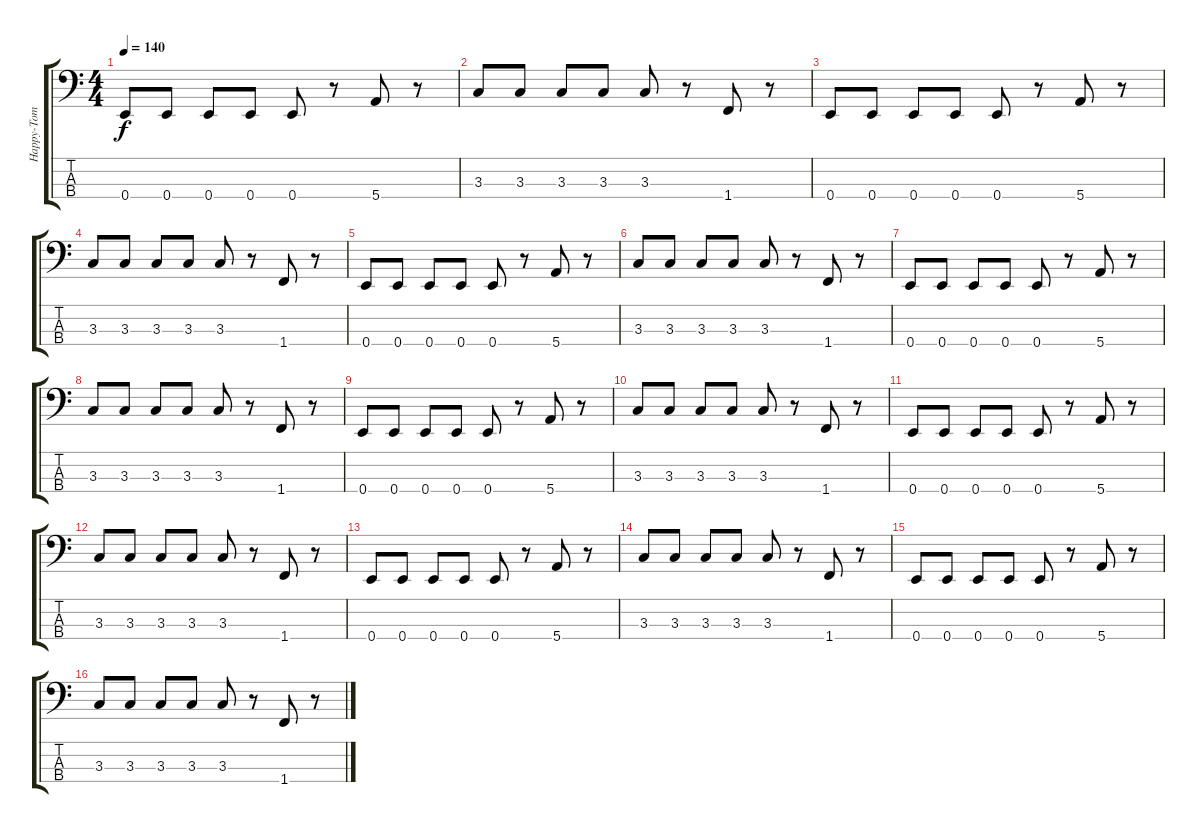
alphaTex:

\track ("Happy-Tom" "Happy-Tom") {instrument electricbassfinger}
\staff {score tabs}
\tuning (G2 D2 A1 E1) {hide}
\ts (4 4)
\tempo 140
\clef f4
\ks c
0.4.8{dy f} 0.4.8 0.4.8 0.4.8 0.4.8 r.8 5.4.8 r.8 |
3.3.8 3.3.8 3.3.8 3.3.8 3.3.8 r.8 1.4.8 r.8 |
0.4.8 0.4.8 0.4.8 0.4.8 0.4.8 r.8 5.4.8 r.8 |
3.3.8 3.3.8 3.3.8 3.3.8 3.3.8 r.8 1.4.8 r.8 |
0.4.8 0.4.8 0.4.8 0.4.8 0.4.8 r.8 5.4.8 r.8 |
3.3.8 3.3.8 3.3.8 3.3.8 3.3.8 r.8 1.4.8 r.8 |
0.4.8 0.4.8 0.4.8 0.4.8 0.4.8 r.8 5.4.8 r.8 |
3.3.8 3.3.8 3.3.8 3.3.8 3.3.8 r.8 1.4.8 r.8 |
0.4.8 0.4.8 0.4.8 0.4.8 0.4.8 r.8 5.4.8 r.8 |
3.3.8 3.3.8 3.3.8 3.3.8 3.3.8 r.8 1.4.8 r.8 |
0.4.8 0.4.8 0.4.8 0.4.8 0.4.8 r.8 5.4.8 r.8 |
3.3.8 3.3.8 3.3.8 3.3.8 3.3.8 r.8 1.4.8 r.8 |
0.4.8 0.4.8 0.4.8 0.4.8 0.4.8 r.8 5.4.8 r.8 |
3.3.8 3.3.8 3.3.8 3.3.8 3.3.8 r.8 1.4.8 r.8 |
0.4.8 0.4.8 0.4.8 0.4.8 0.4.8 r.8 5.4.8 r.8 |
3.3.8 3.3.8 3.3.8 3.3.8 3.3.8 r.8 1.4.8 r.8
